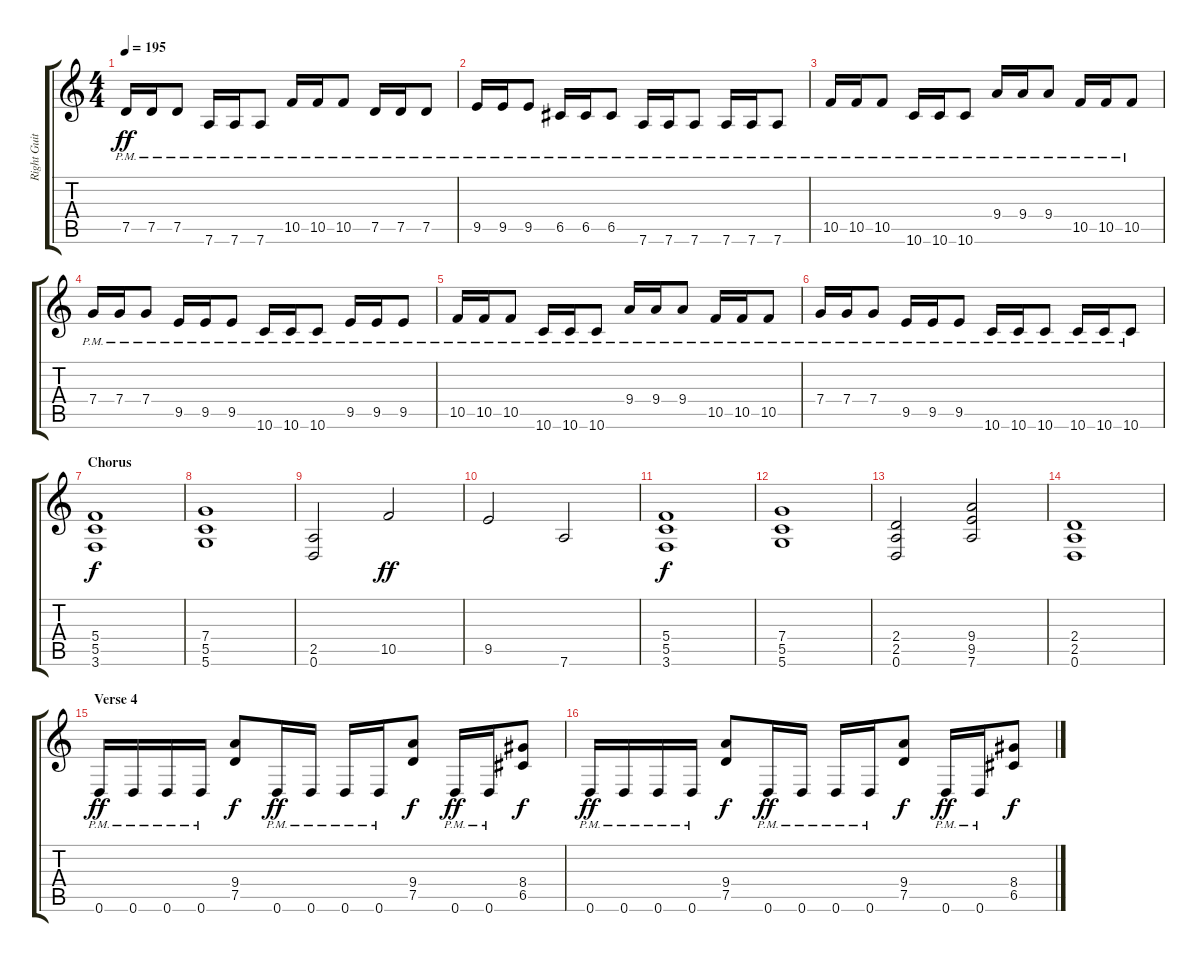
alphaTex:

\track ("Right Guitar" "Right Guit") {instrument distortionguitar}
\staff {score tabs}
\tuning (D4 A3 F3 C3 G2 D2) {hide}
\ts (4 4)
\tempo 195
\clef g2
\ks c
7.5{pm}.16{dy ff} 7.5{pm}.16 7.5{pm}.8 7.6{pm}.16 7.6{pm}.16 7.6{pm}.8 10.5{pm}.16 10.5{pm}.16 10.5{pm}.8 7.5{pm}.16 7.5{pm}.16 7.5{pm}.8 |
9.5{pm}.16 9.5{pm}.16 9.5{pm}.8 6.5{pm}.16 6.5{pm}.16 6.5{pm}.8 7.6{pm}.16 7.6{pm}.16 7.6{pm}.8 7.6{pm}.16 7.6{pm}.16 7.6{pm}.8 |
10.5{pm}.16 10.5{pm}.16 10.5{pm}.8 10.6{pm}.16 10.6{pm}.16 10.6{pm}.8 9.4{pm}.16 9.4{pm}.16 9.4{pm}.8 10.5{pm}.16 10.5{pm}.16 10.5{pm}.8 |
7.4{pm}.16 7.4{pm}.16 7.4{pm}.8 9.5{pm}.16 9.5{pm}.16 9.5{pm}.8 10.6{pm}.16 10.6{pm}.16 10.6{pm}.8 9.5{pm}.16 9.5{pm}.16 9.5{pm}.8 |
10.5{pm}.16 10.5{pm}.16 10.5{pm}.8 10.6{pm}.16 10.6{pm}.16 10.6{pm}.8 9.4{pm}.16 9.4{pm}.16 9.4{pm}.8 10.5{pm}.16 10.5{pm}.16 10.5{pm}.8 |
7.4{pm}.16 7.4{pm}.16 7.4{pm}.8 9.5{pm}.16 9.5{pm}.16 9.5{pm}.8 10.6{pm}.16 10.6{pm}.16 10.6{pm}.8 10.6{pm}.16 10.6{pm}.16 10.6{pm}.8 |
\section ("" "Chorus")
(5.4 5.5 3.6).1{dy f} |
(7.4 5.5 5.6).1 |
(2.5 0.6).2 10.5.2{dy ff} |
9.5.2 7.6.2 |
(5.4 5.5 3.6).1{dy f} |
(7.4 5.5 5.6).1 |
(2.4 2.5 0.6).2 (9.4 9.5 7.6).2 |
(2.4 2.5 0.6).1 |
\section ("" "Verse 4")
0.6{pm}.16{dy ff} 0.6{pm}.16 0.6{pm}.16 0.6{pm}.16 (9.4 7.5).8{dy f} 0.6{pm}.16{dy ff} 0.6{pm}.16 0.6{pm}.16 0.6{pm}.16 (9.4 7.5).8{dy f} 0.6{pm}.16{dy ff} 0.6{pm}.16 (8.4 6.5).8{dy f} |
0.6{pm}.16{dy ff} 0.6{pm}.16 0.6{pm}.16 0.6{pm}.16 (9.4 7.5).8{dy f} 0.6{pm}.16{dy ff} 0.6{pm}.16 0.6{pm}.16 0.6{pm}.16 (9.4 7.5).8{dy f} 0.6{pm}.16{dy ff} 0.6{pm}.16 (8.4 6.5).8{dy f}
